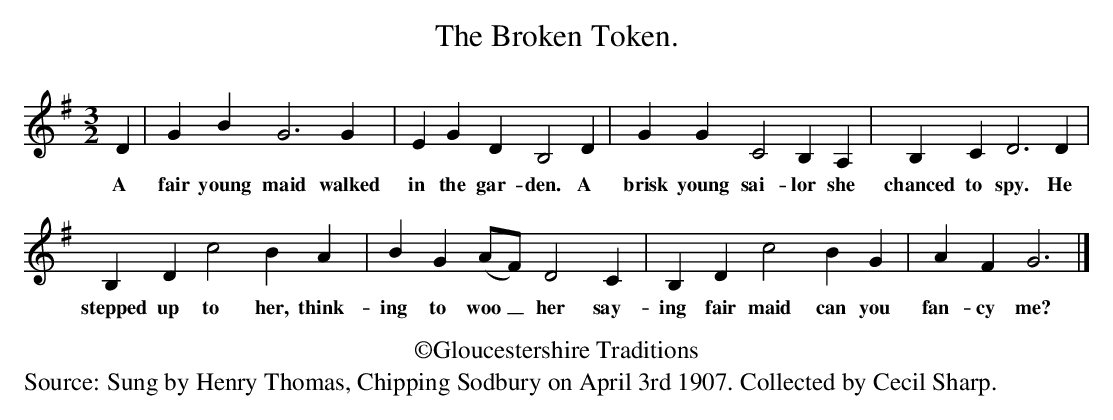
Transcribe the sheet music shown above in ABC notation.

X:1
T:The Broken Token.
M:3/2
L:1/4
K:G Major
D|GBG3G|EGDB,2D|GGC2B,A,|B,CD3D|
w: A fair young maid walked in the gar-den. A brisk young sai-lor she chanced to spy. He
B,Dc2BA|BG(A/F/)D2C|B,Dc2BG|AFG3|]
w:stepped up to her, think-ing to woo_ her say-ing fair maid can you fan-cy me?
